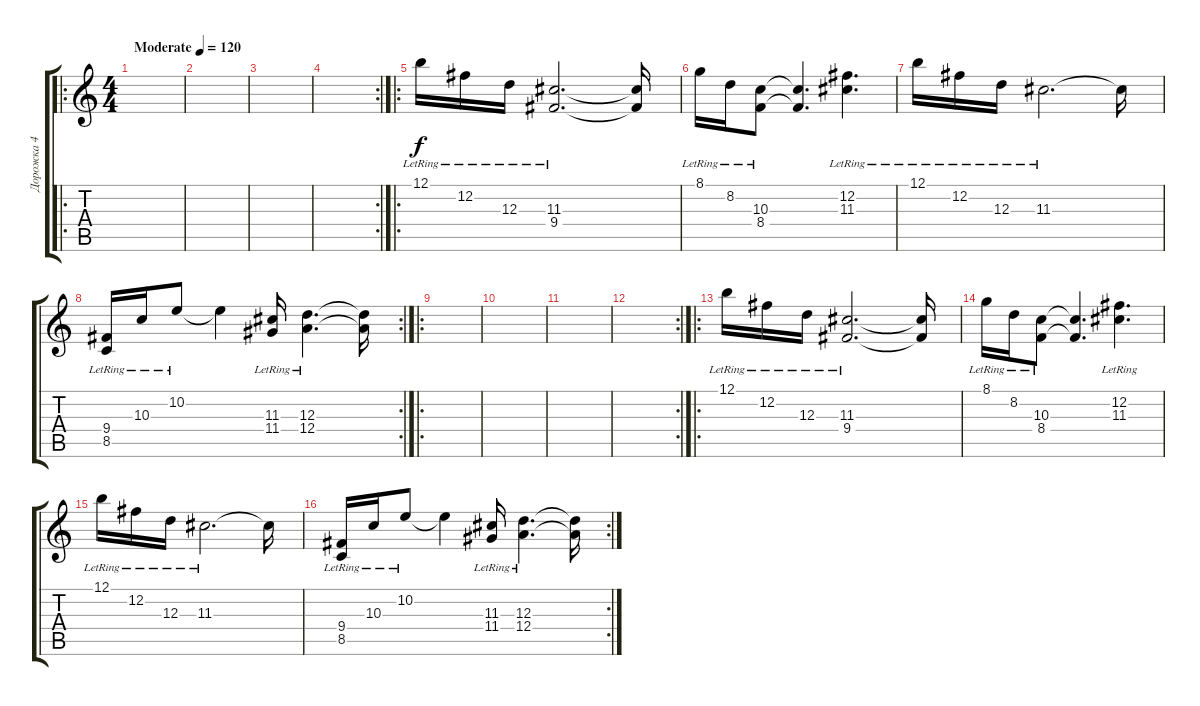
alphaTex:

\track ("Дорожка 4" "Дорожка 4") {instrument acousticguitarsteel}
\staff {score tabs}
\tuning (B3 Gb3 D3 A2 E2 B1) {hide}
\ro
\ts (4 4)
\tempo (120 "Moderate")
\clef g2
\ks c
|
|
|
\rc 2
|
\ro
12.1{lr}.16 12.2{lr}.16 12.3{lr}.16 (11.3{lr} 9.4).2{d} (11.3{t} 9.4{t}).16 |
8.1{lr}.16 8.2{lr}.16 (10.3 8.4{lr}).8 (10.3{t} 8.4{t}).4{d} (12.2{lr} 11.3).4{d} |
12.1{lr}.16 12.2{lr}.16 12.3{lr}.16 11.3{lr}.2{d} 11.3{t}.16 |
\rc 2
(9.4{lr} 8.5).16 10.3{lr}.16 10.2{lr}.8 10.2{t}.4 (11.3{lr} 11.4).16 (12.3{lr} 12.4).4{d} (12.3{t} 12.4{t}).16 |
\ro
|
|
|
\rc 2
|
\ro
12.1{lr}.16 12.2{lr}.16 12.3{lr}.16 (11.3{lr} 9.4).2{d} (11.3{t} 9.4{t}).16 |
8.1{lr}.16 8.2{lr}.16 (10.3 8.4{lr}).8 (10.3{t} 8.4{t}).4{d} (12.2{lr} 11.3).4{d} |
12.1{lr}.16 12.2{lr}.16 12.3{lr}.16 11.3{lr}.2{d} 11.3{t}.16 |
\rc 2
(9.4{lr} 8.5).16 10.3{lr}.16 10.2{lr}.8 10.2{t}.4 (11.3{lr} 11.4).16 (12.3{lr} 12.4).4{d} (12.3{t} 12.4{t}).16
